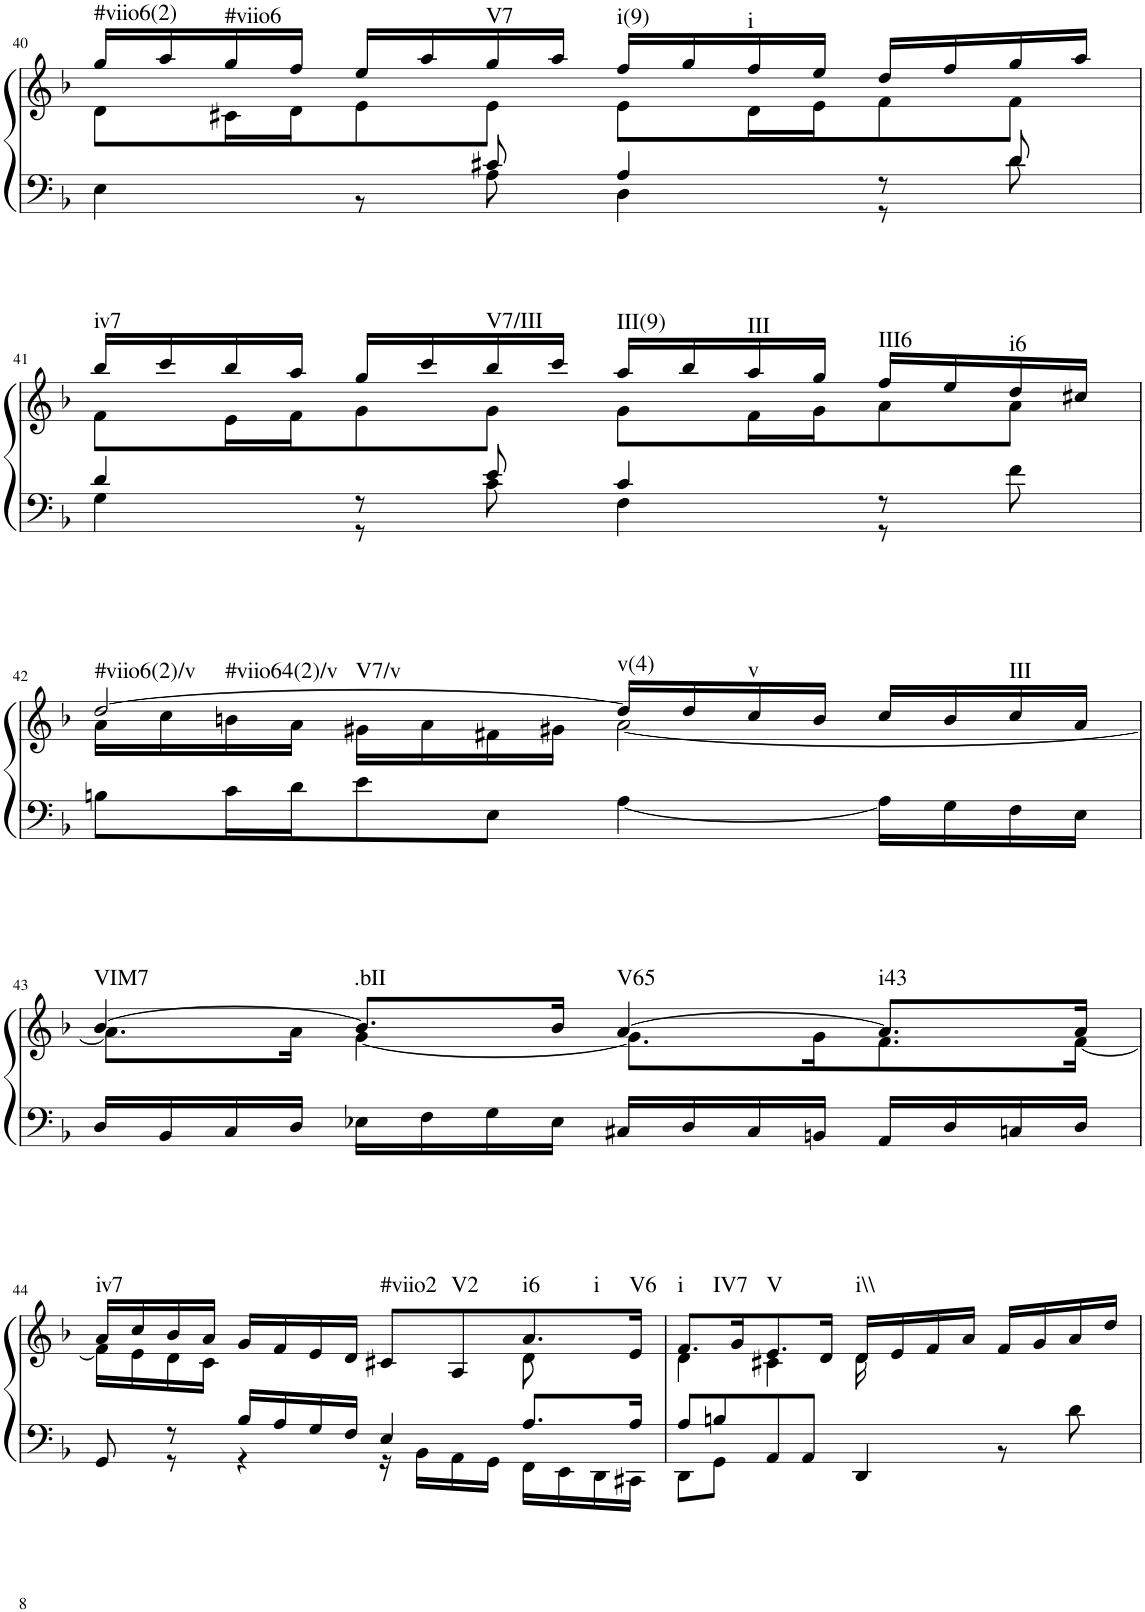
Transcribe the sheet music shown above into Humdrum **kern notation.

**kern	**kern	**harte
*part1	*part1	*part1
*staff2	*staff1	*
*I"Klavier linke Hand	*	*
!!LO:PB:g=z
*clefF4	*clefG2	*
*k[b-]	*k[b-]	*
*M2/2	*M2/2	*
=40	=40	=40
*^	*^	*
!	!	!	!	!LO:H:kt=#viio6(2)
4.ryy	4E\	16gg/LL	8d\L	N
.	.	16aa/	.	.
!	!	!	!	!LO:H:kt=#viio6
.	.	16gg/	16c#X\L	N
.	.	16ff/JJ	16d\J	.
.	8r	16ee/LL	8e\	.
.	.	16aa/	.	.
!	!	!	!	!LO:H:kt=V7
8c#X/	8A\	16gg/	8e\J	N
.	.	16aa/JJ	.	.
!	!	!	!	!LO:H:kt=i(9)
4A/	4D\	16ff/LL	8e\L	N
.	.	16gg/	.	.
!	!	!	!	!LO:H:kt=i
.	.	16ff/	16d\L	N
.	.	16ee/JJ	16e\J	.
8r	8r	16dd/LL	8f\	.
.	.	16ff/	.	.
8d/	8d\	16gg/	8f\J	.
.	.	16aa/JJ	.	.
!!LO:LB:g=z	!!
=41	=41	=41	=41	=41
!	!	!	!	!LO:H:kt=iv7
4d/	4G\	16bb-/LL	8f\L	N
.	.	16ccc/	.	.
.	.	16bb-/	16e\L	.
.	.	16aa/JJ	16f\J	.
8r	8r	16gg/LL	8g\	.
.	.	16ccc/	.	.
!	!	!	!	!LO:H:kt=V7/III
8e/	8c\	16bb-/	8g\J	N
.	.	16ccc/JJ	.	.
!	!	!	!	!LO:H:kt=III(9)
4c/	4F\	16aa/LL	8g\L	N
.	.	16bb-/	.	.
!	!	!	!	!LO:H:kt=III
.	.	16aa/	16f\L	N
.	.	16gg/JJ	16g\J	.
!	!	!	!	!LO:H:kt=III6
8r	8r	16ff/LL	8a\	N
.	.	16ee/	.	.
!	!	!	!	!LO:H:kt=i6
8ryy	8f\	16dd/	8a\J	N
.	.	16cc#X/JJ	.	.
!!LO:LB:g=z	!!
=42	=42	=42	=42	=42
!	!	!	!	!LO:H:n=1:kt=#viio6(2)/v
!	!	!	!	!LO:H:n=2:kt=#viio64(2)/v
!	!	!	!	!LO:H:n=3:kt=V7/v
1ryy	8Bn\L	[2dd/	16a\LL	N N N
.	.	.	16cc\	.
.	16c\L	.	16bn\	.
.	16d\J	.	16a\JJ	.
.	8e\	.	16g#X\LL	.
.	.	.	16a\	.
.	8E\J	.	16f#X\	.
.	.	.	16g#X\JJ	.
!	!	!	!	!LO:H:kt=v(4)
.	[4A\	16dd/LL]	[2a\	N
.	.	16dd/	.	.
!	!	!	!	!LO:H:kt=v
.	.	16cc/	.	N
.	.	16b/JJ	.	.
.	16A\LL]	16cc/LL	.	.
.	16G\	16b/	.	.
!	!	!	!	!LO:H:kt=III
.	16F\	16cc/	.	N
.	16E\JJ	16a/JJ	.	.
!!LO:LB:g=z	!!
=43	=43	=43	=43	=43
!	!	!	!	!LO:H:kt=VIM7
16D/LL	4ryy	[4b-/	8.a\L]	N
16BB-/	.	.	.	.
16C/	.	.	.	.
16D/JJ	.	.	16a\Jk	.
!	!	!	!	!LO:H:kt=.bII
4ryy	16E-X\LL	8.b-/L]	[4g\	N
.	16F\	.	.	.
.	16G\	.	.	.
.	16E-\JJ	16b-/Jk	.	.
!	!	!	!	!LO:H:kt=V65
16C#X/LL	2ryy	[4a/	8.g\L]	N
16D/	.	.	.	.
16C#/	.	.	.	.
16BBn/JJ	.	.	16g\K	.
!	!	!	!	!LO:H:kt=i43
16AA/LL	.	8.a/L]	8.f\	N
16D/	.	.	.	.
16Cn/	.	.	.	.
16D/JJ	.	16a/Jk	[16f\Jk	.
!!LO:LB:g=z	!!
=44	=44	=44	=44	=44
!	!	!	!	!LO:H:kt=iv7
8GG/	8ryy	16a/LL	16f\LL]	N
.	.	16cc/	16e\	.
8r	8r	16b-/	16d\	.
.	.	16a/JJ	16c\JJ	.
16B-/LL	4r	16g/LL	2ryy	.
16A/	.	16f/	.	.
16G/	.	16e/	.	.
16F/JJ	.	16d/JJ	.	.
!	!	!	!	!LO:H:kt=#viio2
4E/	16r	8c#X/L	.	N
.	16BB-\LL	.	.	.
!	!	!	!	!LO:H:kt=V2
.	16AA\	8A/	.	N
.	16GG\JJ	.	.	.
!	!	!	!	!LO:H:n=1:kt=i6
!	!	!	!	!LO:H:n=2:kt=i
8.A/L	16FF\LL	8.a/	8d\	N N
.	16EE\	.	.	.
.	16DD\	.	8ryy	.
!	!	!	!	!LO:H:kt=V6
16A/Jk	16CC#X\JJ	16e/Jk	.	N
=45	=45	=45	=45	=45
!	!	!	!	!LO:H:n=1:kt=i
!	!	!	!	!LO:H:n=2:kt=IV7
8A/L	8DD\L	8.f/L	4d\	N N
8Bn/	8GG\J	.	.	.
.	.	16g/K	.	.
!	!	!	!	!LO:H:kt=V
8AA/	2ryy	8.e/	4c#X\	N
8AA/J	.	.	.	.
.	.	16d/Jk	.	.
!	!	!	!	!LO:H:kt=i\\
4DD/	.	16d/LL	16d\	N
.	.	16e/	4..ryy	.
.	.	16f/	.	.
.	.	16a/JJ	.	.
4ryy	8r	16f/LL	.	.
.	.	16g/	.	.
.	8d\	16a/	.	.
.	.	16dd/JJ	.	.
*v	*v	*	*	*
*	*v	*v	*
=	=	=
*-	*-	*-
